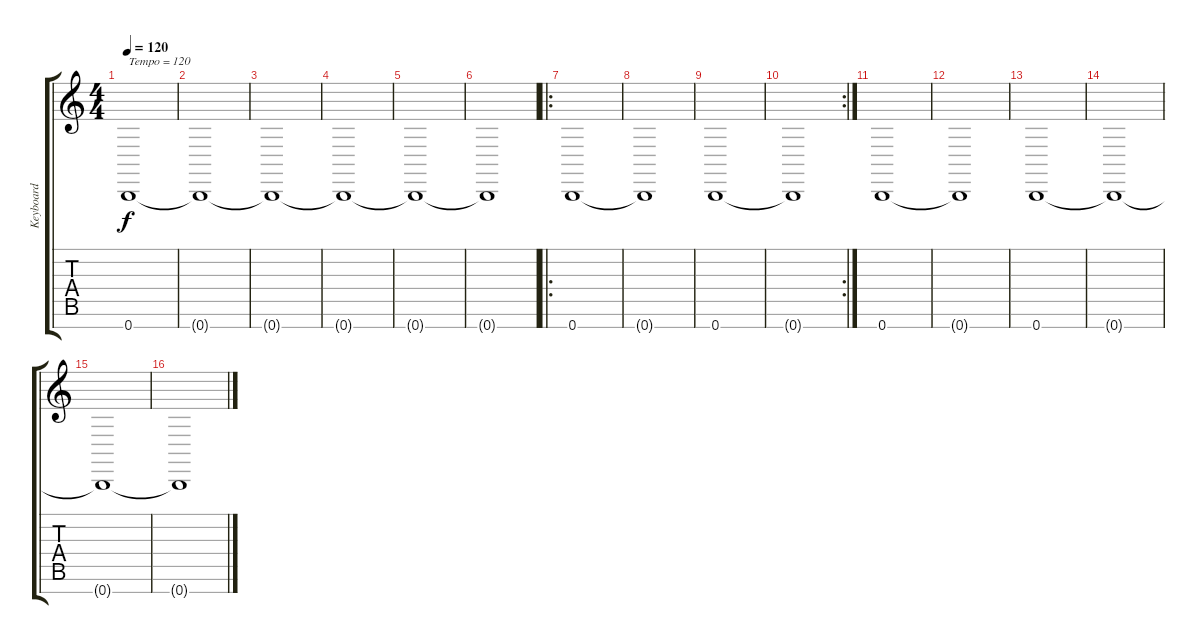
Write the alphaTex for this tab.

\track ("Keyboard" "Keyboard") {instrument pad2warm}
\staff {score tabs}
\tuning (E4 B3 G3 D3 A2 E2 B1) {hide}
\ts (4 4)
\tempo 120
\clef g2
\ks c
0.7.1{txt "Tempo = 120" dy f instrument pad2warm} |
0.7{t}.1 |
0.7{t}.1 |
0.7{t}.1 |
0.7{t}.1 |
0.7{t}.1 |
\ro
0.7.1 |
0.7{t}.1 |
0.7.1 |
\rc 2
0.7{t}.1 |
0.7.1 |
0.7{t}.1 |
0.7.1 |
0.7{t}.1 |
0.7{t}.1 |
0.7{t}.1
